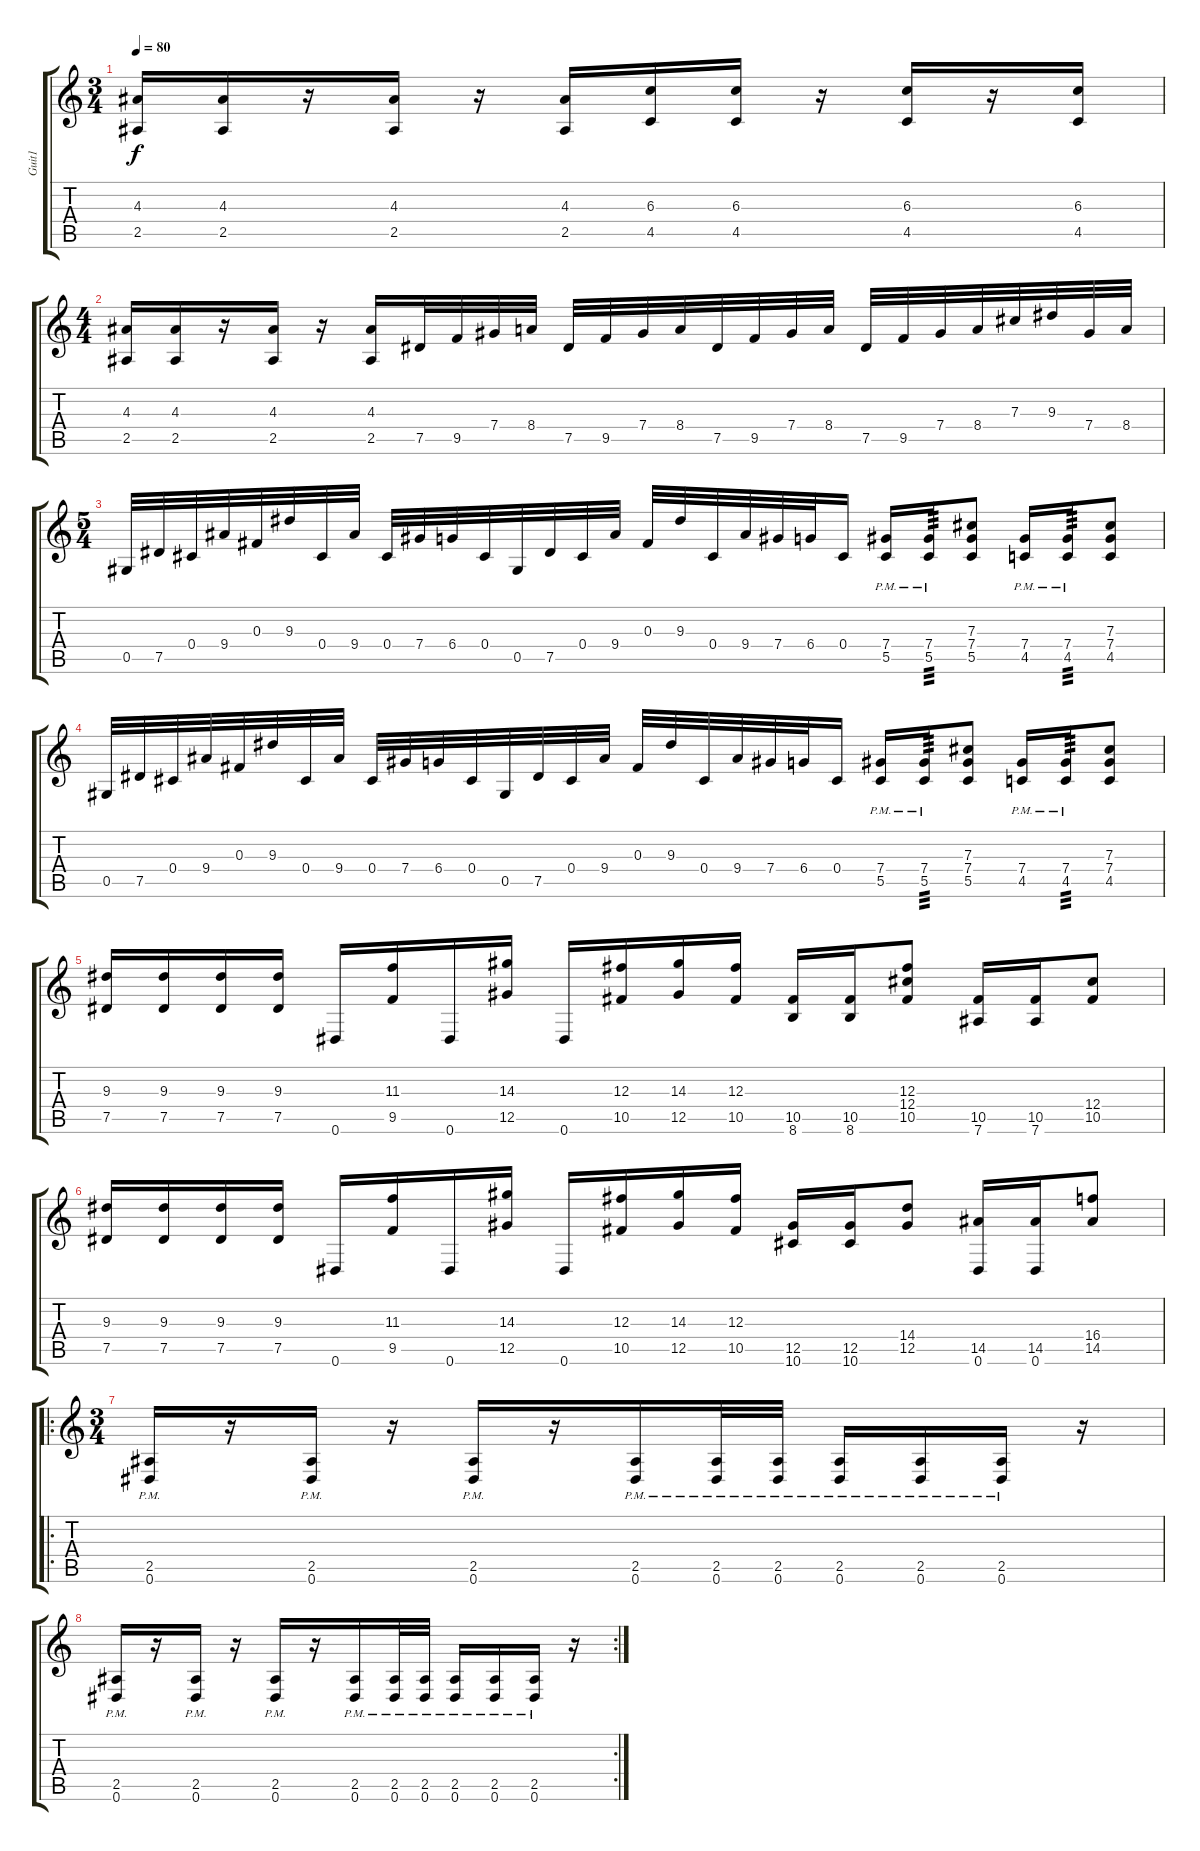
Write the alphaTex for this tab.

\track ("Guit1" "Guit1") {instrument overdrivenguitar}
\staff {score tabs}
\tuning (Eb4 Bb3 Gb3 Db3 Ab2 Eb2) {hide}
\ts (3 4)
\tempo 80
\clef g2
\ks c
(4.3 2.5).16{dy f} (4.3 2.5).16 r.16 (4.3 2.5).16 r.16 (4.3 2.5).16 (6.3 4.5).16 (6.3 4.5).16 r.16 (6.3 4.5).16 r.16 (6.3 4.5).16 |
\ts (4 4)
(4.3 2.5).16 (4.3 2.5).16 r.16 (4.3 2.5).16 r.16 (4.3 2.5).16 7.5.32 9.5.32 7.4.32 8.4.32 7.5.32 9.5.32 7.4.32 8.4.32 7.5.32 9.5.32 7.4.32 8.4.32 7.5.32 9.5.32 7.4.32 8.4.32 7.3.32 9.3.32 7.4.32 8.4.32 |
\ts (5 4)
0.5.32 7.5.32 0.4.32 9.4.32 0.3.32 9.3.32 0.4.32 9.4.32 0.4.32 7.4.32 6.4.32 0.4.32 0.5.32 7.5.32 0.4.32 9.4.32 0.3.32 9.3.32 0.4.32 9.4.32 7.4.32 6.4.32 0.4.16 (7.4{pm} 5.5{pm}).16 (7.4{pm} 5.5{pm}).16{tp 3} (7.3 7.4 5.5).8 (7.4{pm} 4.5{pm}).16 (7.4{pm} 4.5{pm}).16{tp 3} (7.3 7.4 4.5).8 |
0.5.32 7.5.32 0.4.32 9.4.32 0.3.32 9.3.32 0.4.32 9.4.32 0.4.32 7.4.32 6.4.32 0.4.32 0.5.32 7.5.32 0.4.32 9.4.32 0.3.32 9.3.32 0.4.32 9.4.32 7.4.32 6.4.32 0.4.16 (7.4{pm} 5.5{pm}).16 (7.4{pm} 5.5{pm}).16{tp 3} (7.3 7.4 5.5).8 (7.4{pm} 4.5{pm}).16 (7.4{pm} 4.5{pm}).16{tp 3} (7.3 7.4 4.5).8 |
(9.3 7.5).16 (9.3 7.5).16 (9.3 7.5).16 (9.3 7.5).16 0.6.16 (11.3 9.5).16 0.6.16 (14.3 12.5).16 0.6.16 (12.3 10.5).16 (14.3 12.5).16 (12.3 10.5).16 (10.5 8.6).16 (10.5 8.6).16 (12.3 12.4 10.5).8 (10.5 7.6).16 (10.5 7.6).16 (12.4 10.5).8 |
(9.3 7.5).16 (9.3 7.5).16 (9.3 7.5).16 (9.3 7.5).16 0.6.16 (11.3 9.5).16 0.6.16 (14.3 12.5).16 0.6.16 (12.3 10.5).16 (14.3 12.5).16 (12.3 10.5).16 (12.5 10.6).16 (12.5 10.6).16 (14.4 12.5).8 (14.5 0.6).16 (14.5 0.6).16 (16.4 14.5).8 |
\ro
\ts (3 4)
(2.5{pm} 0.6{pm}).16 r.16 (2.5{pm} 0.6{pm}).16 r.16 (2.5{pm} 0.6{pm}).16 r.16 (2.5{pm} 0.6{pm}).16 (2.5{pm} 0.6{pm}).32 (2.5{pm} 0.6{pm}).32 (2.5{pm} 0.6{pm}).16 (2.5{pm} 0.6{pm}).16 (2.5{pm} 0.6{pm}).16 r.16 |
\rc 2
(2.5{pm} 0.6{pm}).16 r.16 (2.5{pm} 0.6{pm}).16 r.16 (2.5{pm} 0.6{pm}).16 r.16 (2.5{pm} 0.6{pm}).16 (2.5{pm} 0.6{pm}).32 (2.5{pm} 0.6{pm}).32 (2.5{pm} 0.6{pm}).16 (2.5{pm} 0.6{pm}).16 (2.5{pm} 0.6{pm}).16 r.16
